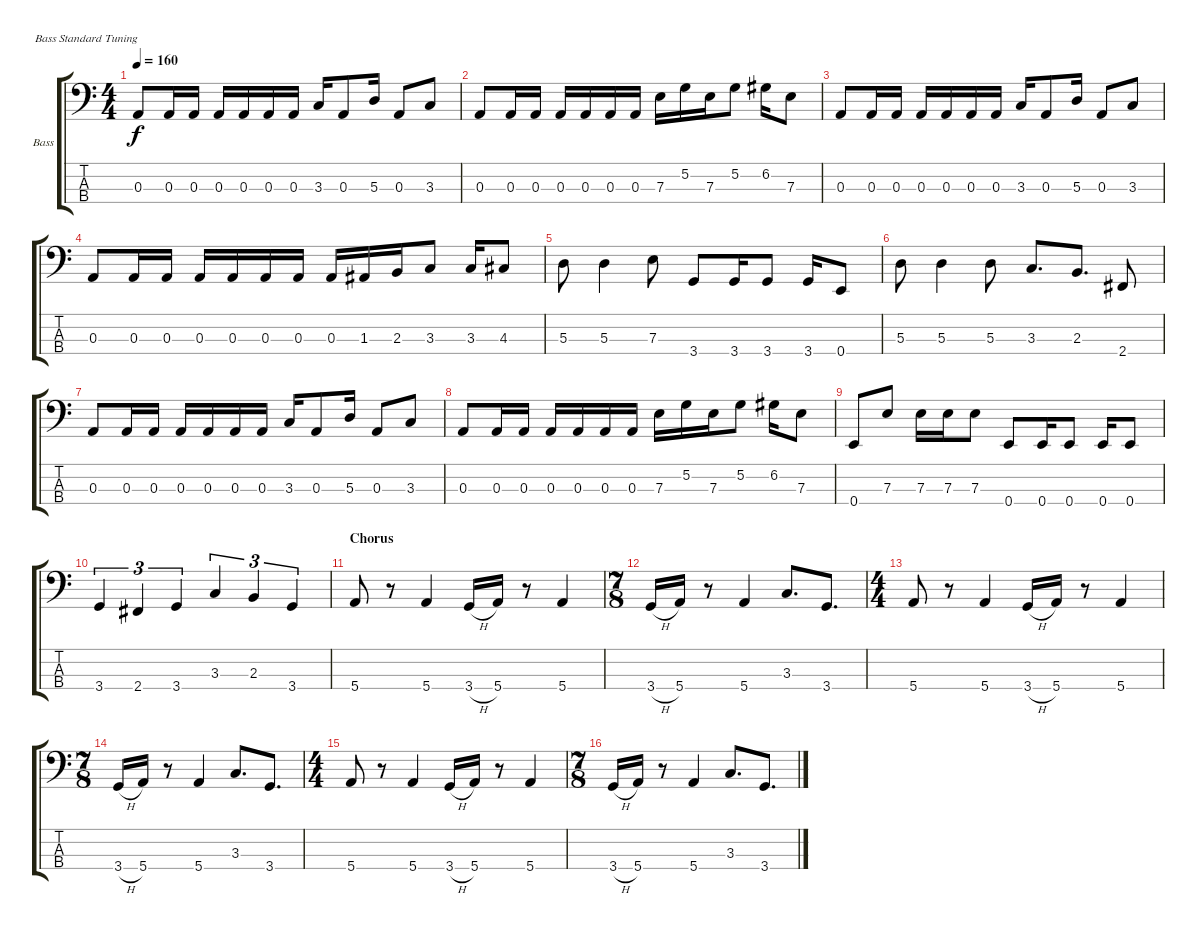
\bracketExtendMode groupsimilarinstruments
\firstSystemTrackNameOrientation horizontal
\otherSystemsTrackNameOrientation horizontal
\track ("Bass" "Bass") {instrument electricbasspick}
\staff {score tabs}
\tuning (G2 D2 A1 E1)
\ts (4 4)
\tempo 160
\clef f4
\ks c
0.3.8{dy f} 0.3.16 0.3.16 0.3.16 0.3.16 0.3.16 0.3.16 3.3.16 0.3.8 5.3.16 0.3.8 3.3.8 |
0.3.8 0.3.16 0.3.16 0.3.16 0.3.16 0.3.16 0.3.16 7.3.16 5.2.16 7.3.16 5.2.8 6.2.16 7.3.8 |
0.3.8 0.3.16 0.3.16 0.3.16 0.3.16 0.3.16 0.3.16 3.3.16 0.3.8 5.3.16 0.3.8 3.3.8 |
0.3.8 0.3.16 0.3.16 0.3.16 0.3.16 0.3.16 0.3.16 0.3.16 1.3.16 2.3.16 3.3.8 3.3.16 4.3.8 |
5.3.8 5.3.4 7.3.8 3.4.8 3.4.16 3.4.8 3.4.16 0.4.8 |
5.3.8 5.3.4 5.3.8 3.3.8{d} 2.3.8{d} 2.4.8 |
0.3.8 0.3.16 0.3.16 0.3.16 0.3.16 0.3.16 0.3.16 3.3.16 0.3.8 5.3.16 0.3.8 3.3.8 |
0.3.8 0.3.16 0.3.16 0.3.16 0.3.16 0.3.16 0.3.16 7.3.16 5.2.16 7.3.16 5.2.8 6.2.16 7.3.8 |
0.4.8 7.3.8 7.3.16 7.3.16 7.3.8 0.4.8 0.4.16 0.4.8 0.4.16 0.4.8 |
3.4.4{tu (3 2)} 2.4.4{tu (3 2)} 3.4.4{tu (3 2)} 3.3.4{tu (3 2)} 2.3.4{tu (3 2)} 3.4.4{tu (3 2)} |
\section ("" "Chorus")
5.4.8 r.8 5.4.4 3.4{h}.16 5.4.16 r.8 5.4.4 |
\ts (7 8)
3.4{h}.16 5.4.16 r.8 5.4.4 3.3.8{d} 3.4.8{d} |
\ts (4 4)
5.4.8 r.8 5.4.4 3.4{h}.16 5.4.16 r.8 5.4.4 |
\ts (7 8)
3.4{h}.16 5.4.16 r.8 5.4.4 3.3.8{d} 3.4.8{d} |
\ts (4 4)
5.4.8 r.8 5.4.4 3.4{h}.16 5.4.16 r.8 5.4.4 |
\ts (7 8)
3.4{h}.16 5.4.16 r.8 5.4.4 3.3.8{d} 3.4.8{d}
